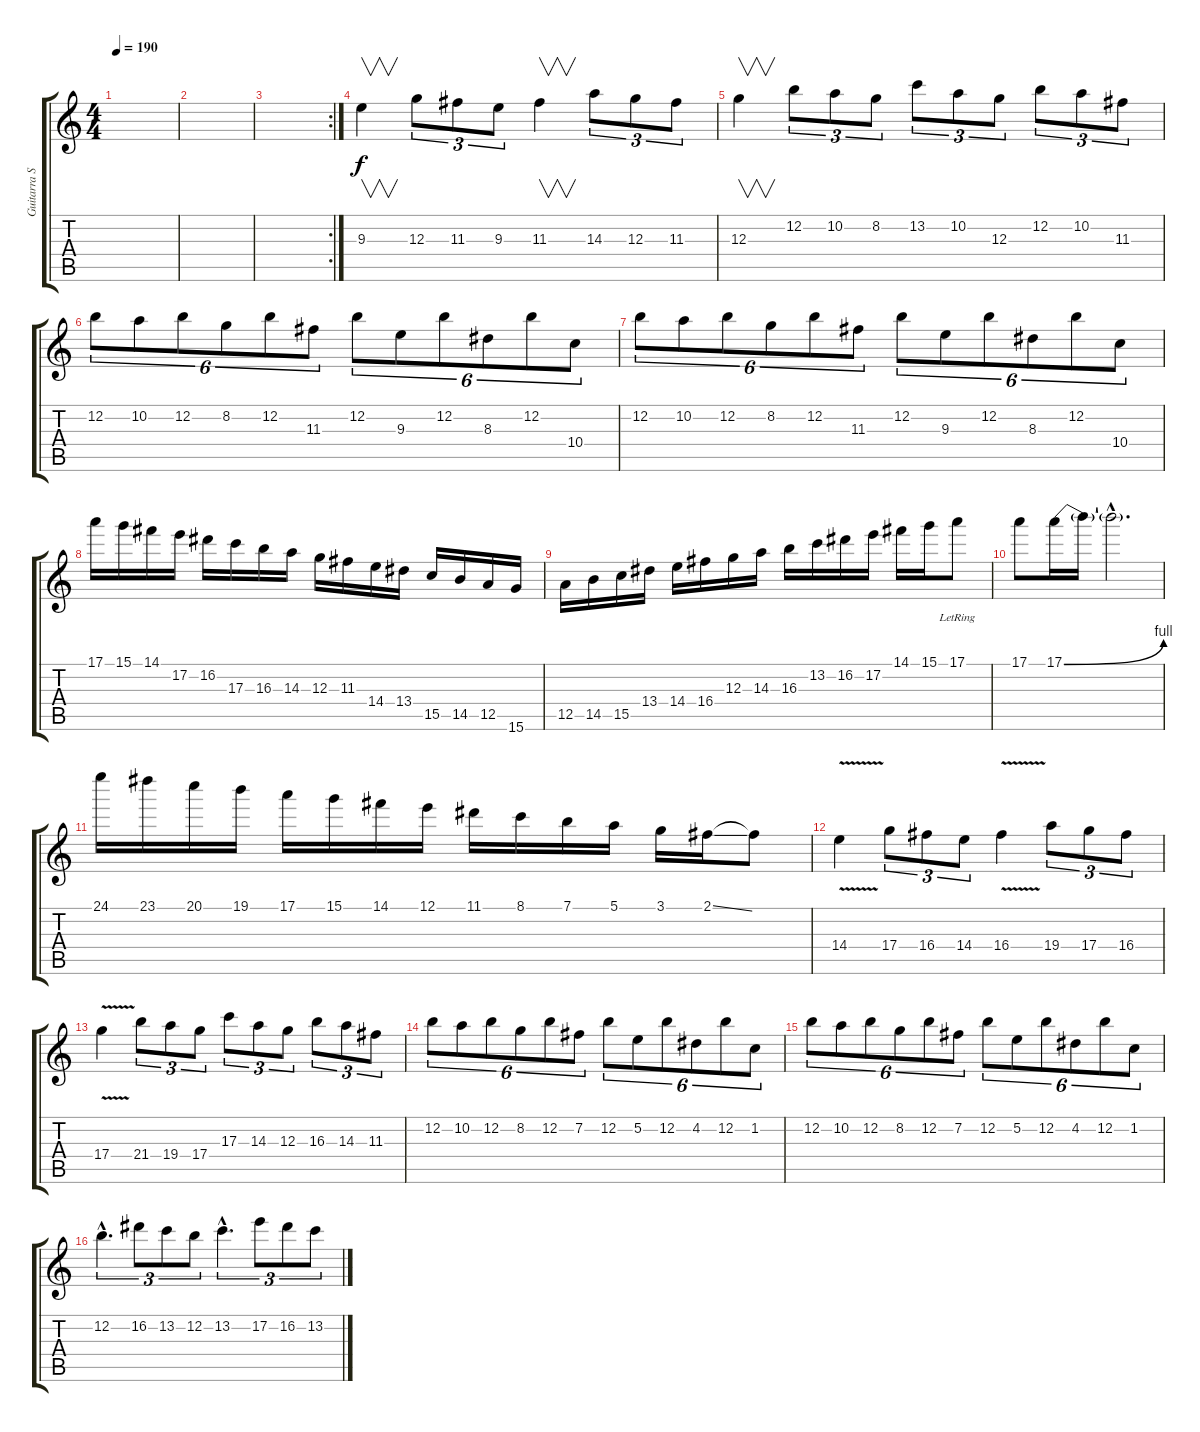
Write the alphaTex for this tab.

\track ("Guitarra Solo" "Guitarra S") {instrument overdrivenguitar}
\staff {score tabs}
\tuning (E4 B3 G3 D3 A2 E2) {hide}
\ts (4 4)
\tempo 190
\clef g2
\ks c
|
|
\rc 2
|
9.3.4{v volume 13} 12.3.8{tu (3 2)} 11.3.8{tu (3 2)} 9.3.8{tu (3 2)} 11.3.4{v} 14.3.8{tu (3 2)} 12.3.8{tu (3 2)} 11.3.8{tu (3 2)} |
12.3.4{v} 12.2.8{tu (3 2)} 10.2.8{tu (3 2)} 8.2.8{tu (3 2)} 13.2.8{tu (3 2)} 10.2.8{tu (3 2)} 12.3.8{tu (3 2)} 12.2.8{tu (3 2)} 10.2.8{tu (3 2)} 11.3.8{tu (3 2)} |
12.2.8{tu (6 4)} 10.2.8{tu (6 4)} 12.2.8{tu (6 4)} 8.2.8{tu (6 4)} 12.2.8{tu (6 4)} 11.3.8{tu (6 4)} 12.2.8{tu (6 4)} 9.3.8{tu (6 4)} 12.2.8{tu (6 4)} 8.3.8{tu (6 4)} 12.2.8{tu (6 4)} 10.4.8{tu (6 4)} |
12.2.8{tu (6 4)} 10.2.8{tu (6 4)} 12.2.8{tu (6 4)} 8.2.8{tu (6 4)} 12.2.8{tu (6 4)} 11.3.8{tu (6 4)} 12.2.8{tu (6 4)} 9.3.8{tu (6 4)} 12.2.8{tu (6 4)} 8.3.8{tu (6 4)} 12.2.8{tu (6 4)} 10.4.8{tu (6 4)} |
17.1.16 15.1.16 14.1.16 17.2.16 16.2.16 17.3.16 16.3.16 14.3.16 12.3.16 11.3.16 14.4.16 13.4.16 15.5.16 14.5.16 12.5.16 15.6.16 |
12.5.16 14.5.16 15.5.16 13.4.16 14.4.16 16.4.16 12.3.16 14.3.16 16.3.16 13.2.16 16.2.16 17.2.16 14.1.16 15.1.16 17.1{lr}.8 |
17.1.8 17.1{be (bend 0 0 60 4)}.16 17.1{t}.16 17.1{hac t}.2{d} |
24.1.16 23.1.16 20.1.16 19.1.16 17.1.16 15.1.16 14.1.16 12.1.16 11.1.16 8.1.16 7.1.16 5.1.16 3.1.16 2.1{ss}.16 2.1{t}.8 |
14.4{v}.4{volume 13} 17.4.8{tu (3 2)} 16.4.8{tu (3 2)} 14.4.8{tu (3 2)} 16.4{v}.4 19.4.8{tu (3 2)} 17.4.8{tu (3 2)} 16.4.8{tu (3 2)} |
17.4{v}.4 21.4.8{tu (3 2)} 19.4.8{tu (3 2)} 17.4.8{tu (3 2)} 17.3.8{tu (3 2)} 14.3.8{tu (3 2)} 12.3.8{tu (3 2)} 16.3.8{tu (3 2)} 14.3.8{tu (3 2)} 11.3.8{tu (3 2)} |
12.2.8{tu (6 4)} 10.2.8{tu (6 4)} 12.2.8{tu (6 4)} 8.2.8{tu (6 4)} 12.2.8{tu (6 4)} 7.2.8{tu (6 4)} 12.2.8{tu (6 4)} 5.2.8{tu (6 4)} 12.2.8{tu (6 4)} 4.2.8{tu (6 4)} 12.2.8{tu (6 4)} 1.2.8{tu (6 4)} |
12.2.8{tu (6 4)} 10.2.8{tu (6 4)} 12.2.8{tu (6 4)} 8.2.8{tu (6 4)} 12.2.8{tu (6 4)} 7.2.8{tu (6 4)} 12.2.8{tu (6 4)} 5.2.8{tu (6 4)} 12.2.8{tu (6 4)} 4.2.8{tu (6 4)} 12.2.8{tu (6 4)} 1.2.8{tu (6 4)} |
12.2{hac}.4{d tu (3 2)} 16.2.8{tu (3 2)} 13.2.8{tu (3 2)} 12.2.8{tu (3 2)} 13.2{hac}.4{d tu (3 2)} 17.2.8{tu (3 2)} 16.2.8{tu (3 2)} 13.2.8{tu (3 2)}
